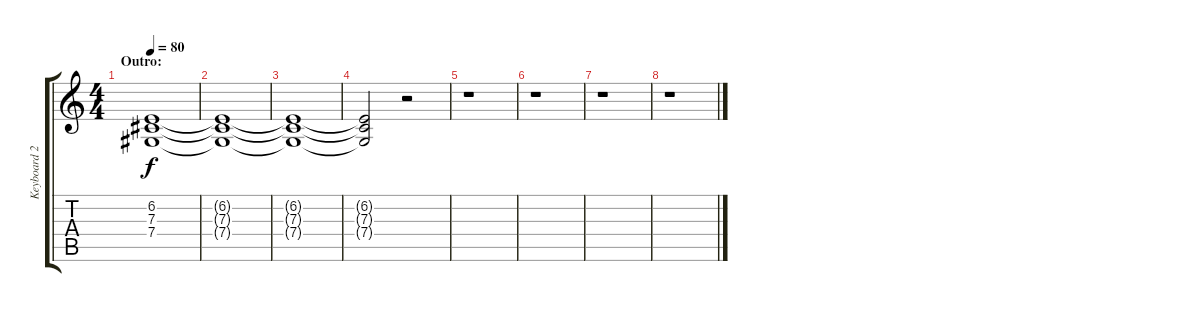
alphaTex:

\track ("Keyboard 2" "Keyboard 2") {instrument stringensemble1}
\staff {score tabs}
\tuning (Eb4 Bb3 Gb3 Db3 Ab2 Eb2) {hide}
\ts (4 4)
\section ("" "Outro:")
\tempo 80
\clef g2
\ks c
(6.2 7.3 7.4).1{dy f} |
(6.2{t} 7.3{t} 7.4{t}).1 |
(6.2{t} 7.3{t} 7.4{t}).1 |
(6.2{t} 7.3{t} 7.4{t}).2 r.2 |
r.1 |
r.1 |
r.1 |
r.1
